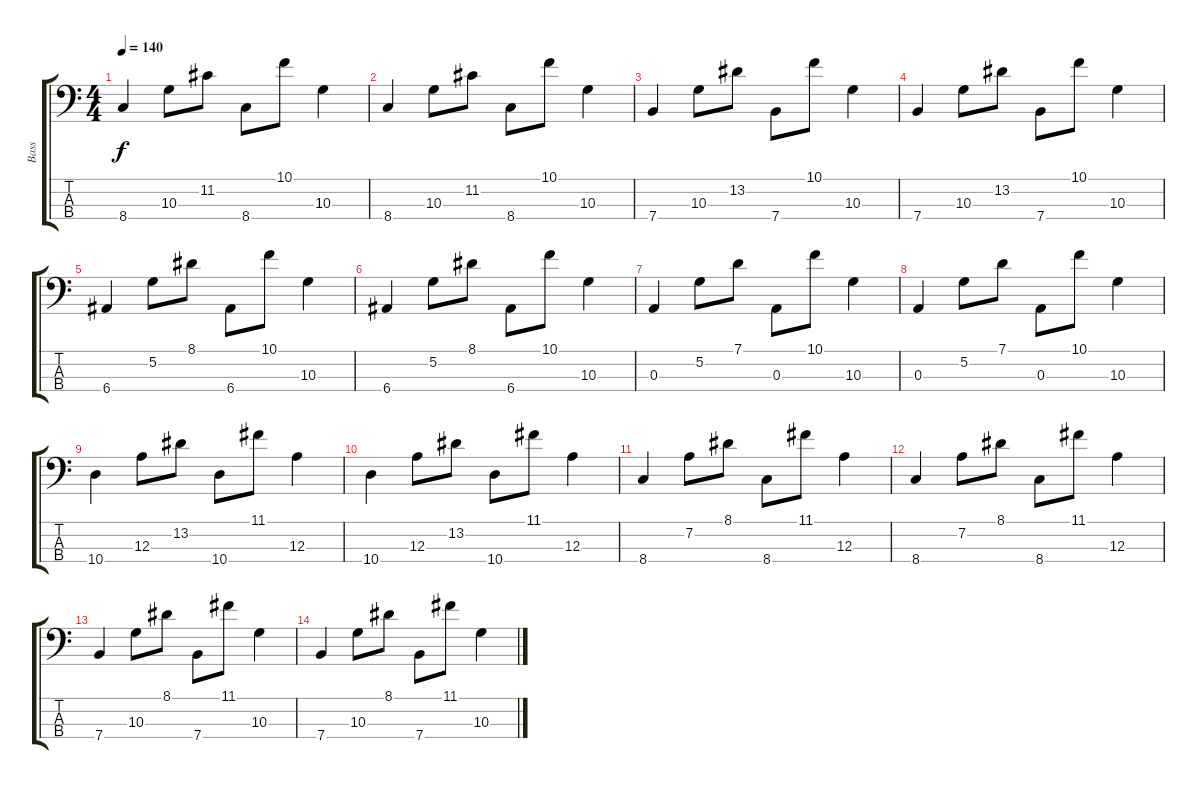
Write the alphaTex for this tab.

\track ("Bass" "Bass") {instrument electricbassfinger}
\staff {score tabs}
\tuning (G2 D2 A1 E1) {hide}
\ts (4 4)
\tempo 140
\clef f4
\ks c
8.4.4{dy f instrument electricbassfinger} 10.3.8 11.2.8 8.4.8 10.1.8 10.3.4 |
8.4.4 10.3.8 11.2.8 8.4.8 10.1.8 10.3.4 |
7.4.4 10.3.8 13.2.8 7.4.8 10.1.8 10.3.4 |
7.4.4 10.3.8 13.2.8 7.4.8 10.1.8 10.3.4 |
6.4.4 5.2.8 8.1.8 6.4.8 10.1.8 10.3.4 |
6.4.4 5.2.8 8.1.8 6.4.8 10.1.8 10.3.4 |
0.3.4 5.2.8 7.1.8 0.3.8 10.1.8 10.3.4 |
0.3.4 5.2.8 7.1.8 0.3.8 10.1.8 10.3.4 |
10.4.4 12.3.8 13.2.8 10.4.8 11.1.8 12.3.4 |
10.4.4 12.3.8 13.2.8 10.4.8 11.1.8 12.3.4 |
8.4.4 7.2.8 8.1.8 8.4.8 11.1.8 12.3.4 |
8.4.4 7.2.8 8.1.8 8.4.8 11.1.8 12.3.4 |
7.4.4 10.3.8 8.1.8 7.4.8 11.1.8 10.3.4 |
7.4.4 10.3.8 8.1.8 7.4.8 11.1.8 10.3.4
